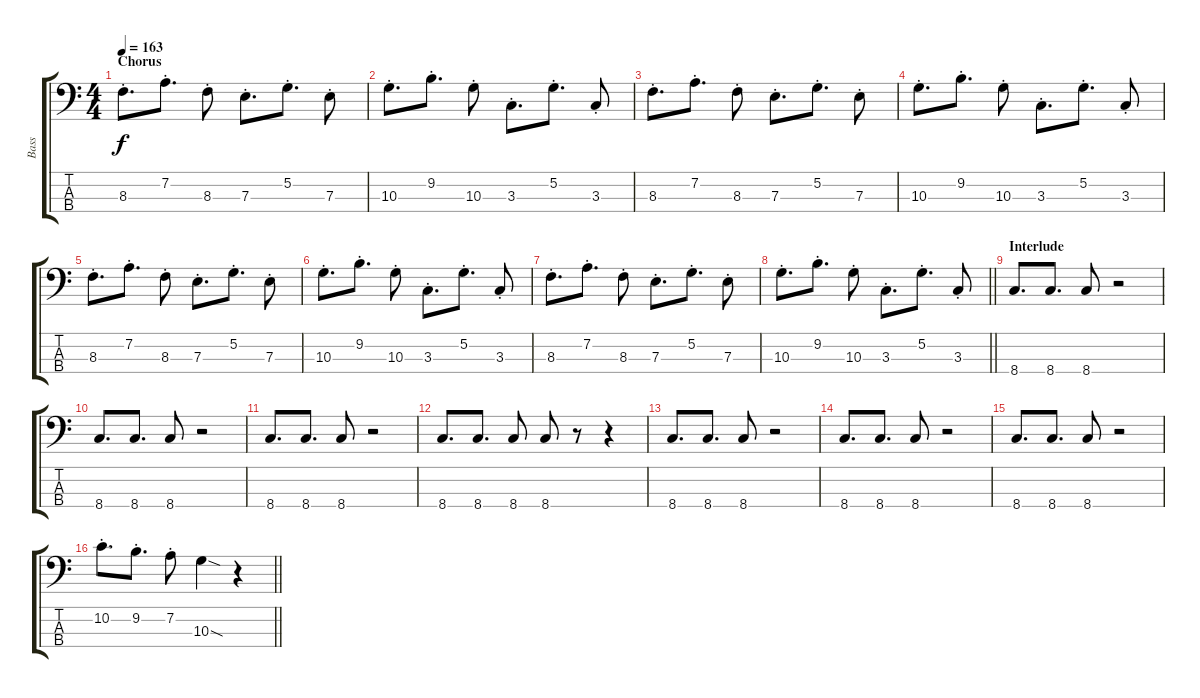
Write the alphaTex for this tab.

\track ("Bass" "Bass") {instrument electricbasspick}
\staff {score tabs}
\tuning (G2 D2 A1 E1) {hide}
\ts (4 4)
\section ("" "Chorus")
\tempo 163
\clef f4
\ks c
8.3{st}.8{d dy f} 7.2{st}.8{d} 8.3{st}.8 7.3{st}.8{d} 5.2{st}.8{d} 7.3{st}.8 |
10.3{st}.8{d} 9.2{st}.8{d} 10.3{st}.8 3.3{st}.8{d} 5.2{st}.8{d} 3.3{st}.8 |
8.3{st}.8{d} 7.2{st}.8{d} 8.3{st}.8 7.3{st}.8{d} 5.2{st}.8{d} 7.3{st}.8 |
10.3{st}.8{d} 9.2{st}.8{d} 10.3{st}.8 3.3{st}.8{d} 5.2{st}.8{d} 3.3{st}.8 |
8.3{st}.8{d} 7.2{st}.8{d} 8.3{st}.8 7.3{st}.8{d} 5.2{st}.8{d} 7.3{st}.8 |
10.3{st}.8{d} 9.2{st}.8{d} 10.3{st}.8 3.3{st}.8{d} 5.2{st}.8{d} 3.3{st}.8 |
8.3{st}.8{d} 7.2{st}.8{d} 8.3{st}.8 7.3{st}.8{d} 5.2{st}.8{d} 7.3{st}.8 |
\barLineRight lightlight
10.3{st}.8{d} 9.2{st}.8{d} 10.3{st}.8 3.3{st}.8{d} 5.2{st}.8{d} 3.3{st}.8 |
\section ("" "Interlude")
8.4.8{d} 8.4.8{d} 8.4.8 r.2 |
8.4.8{d} 8.4.8{d} 8.4.8 r.2 |
8.4.8{d} 8.4.8{d} 8.4.8 r.2 |
8.4.8{d} 8.4.8{d} 8.4.8 8.4.8 r.8 r.4 |
8.4.8{d} 8.4.8{d} 8.4.8 r.2 |
8.4.8{d} 8.4.8{d} 8.4.8 r.2 |
8.4.8{d} 8.4.8{d} 8.4.8 r.2 |
\barLineRight lightlight
10.2{st}.8{d} 9.2{st}.8{d} 7.2{st}.8 10.3{sod}.4 r.4
